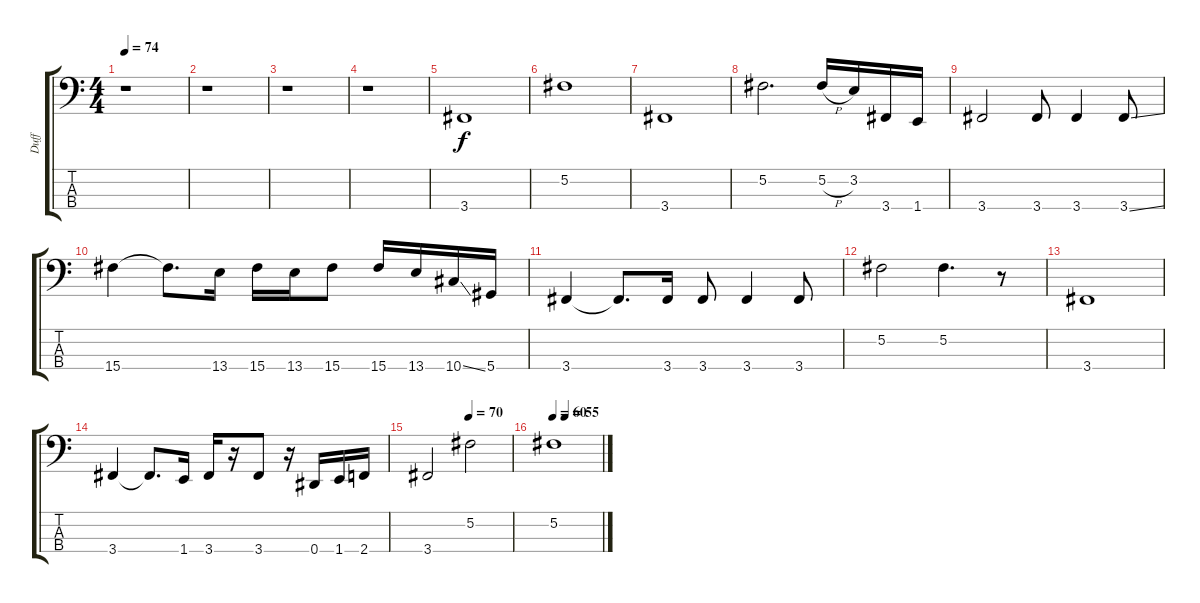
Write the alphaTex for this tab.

\track ("Duff" "Duff") {instrument electricbasspick}
\staff {score tabs}
\tuning (Gb2 Db2 Ab1 Eb1) {hide}
\ts (4 4)
\tempo 74
\clef f4
\ks c
r.1{dy f instrument electricbasspick} |
r.1 |
r.1 |
r.1 |
3.4.1 |
5.2.1 |
3.4.1 |
5.2.2{d} 5.2{h}.16 3.2.16 3.4.16 1.4.16 |
3.4.2 3.4.8 3.4.4 3.4{ss}.8 |
15.4.4 15.4{t}.8{d} 13.4.16 15.4.16 13.4.16 15.4.8 15.4.16 13.4.16 10.4{ss}.16 5.4.16 |
3.4.4 3.4{t}.8{d} 3.4.16 3.4.8 3.4.4 3.4.8 |
5.2.2 5.2.4{d} r.8 |
3.4.1 |
3.4.4 3.4{t}.8{d} 1.4.16 3.4.16 r.16 3.4.8 r.16 0.4.16 1.4.16 2.4.16 |
\tempo (70 0.5)
3.4.2 5.2.2 |
\tempo 60
\tempo (55 0.25)
5.2.1
